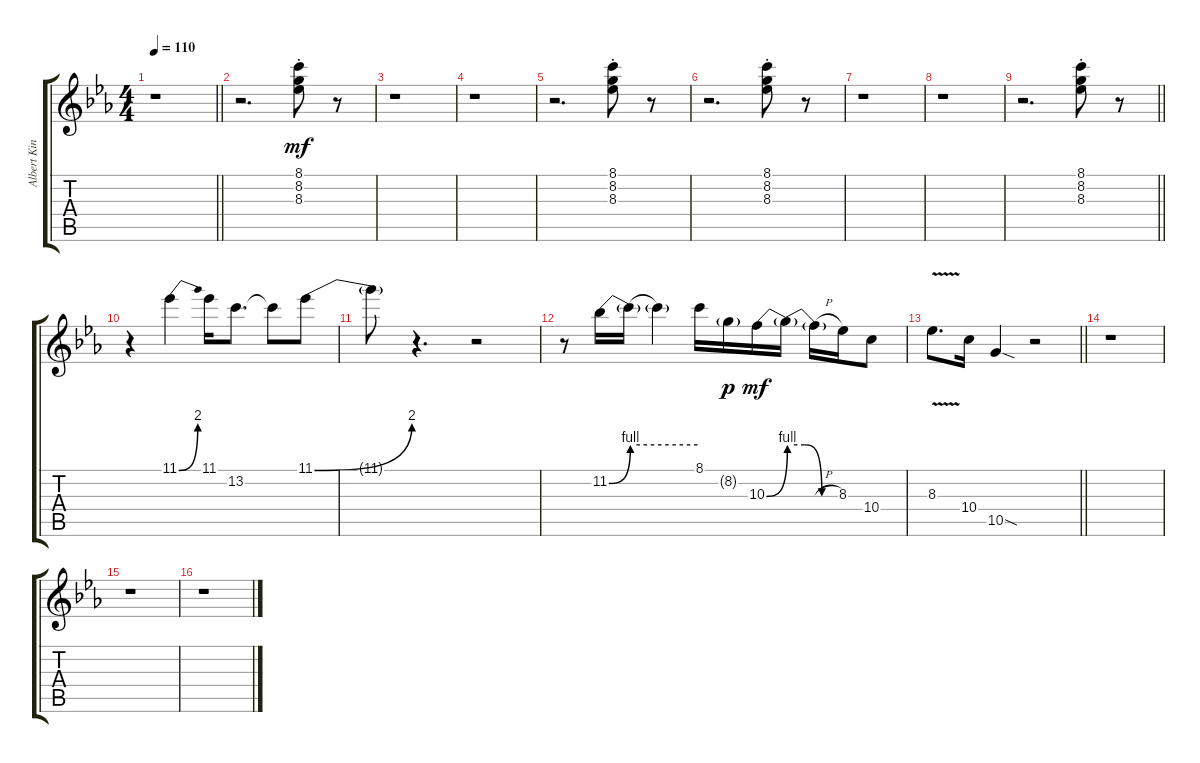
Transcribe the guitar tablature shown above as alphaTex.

\track ("Albert King" "Albert Kin") {instrument electricguitarjazz}
\staff {score tabs}
\tuning (E4 B3 G3 D3 A2 E2) {hide}
\ts (4 4)
\tempo 110
\clef g2
\barLineRight lightlight
\ks eb
r.1{dy mf} |
r.2{d} (8.1{st} 8.2{st} 8.3{st}).8 r.8 |
r.1 |
r.1 |
r.2{d} (8.1{st} 8.2{st} 8.3{st}).8 r.8 |
r.2{d} (8.1{st} 8.2{st} 8.3{st}).8 r.8 |
r.1 |
r.1 |
\barLineRight lightlight
r.2{d} (8.1{st} 8.2{st} 8.3{st}).8 r.8 |
r.4 11.1{be (bend 0 0 60 8)}.4 11.1.16 13.2.8{d} 13.2{t}.8 11.1{be (bend 0 0 60 8)}.8 |
11.1{t}.8 r.4{d} r.2 |
r.8 11.2{be (bend 0 0 60 4)}.16 11.2{be (hold 0 4 60 4) t}.16 11.2{t}.4 8.1.16 8.2{g}.16{dy p} 10.3{be (bend 0 0 60 4)}.16{dy mf} 10.3{be (custom 0 4 20 4 40 0 60 0) t}.16 10.3{h t}.16 8.3.16 10.4.8 |
\barLineRight lightlight
8.3{v}.8{d} 10.4.16 10.5{sod}.4 r.2 |
r.1 |
r.1 |
r.1
